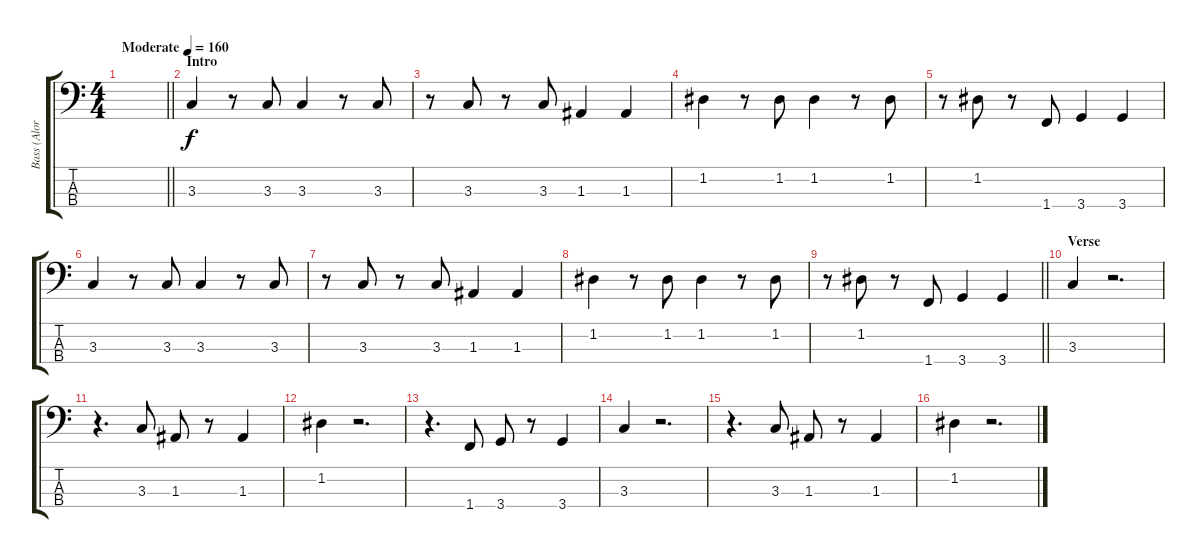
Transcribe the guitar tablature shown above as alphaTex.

\track ("Bass (Alora)" "Bass (Alor") {instrument electricbassfinger}
\staff {score tabs}
\tuning (G2 D2 A1 E1) {hide}
\ts (4 4)
\tempo (160 "Moderate")
\clef f4
\barLineRight lightlight
\ks c
|
\section ("" "Intro")
3.3.4 r.8 3.3.8 3.3.4 r.8 3.3.8 |
r.8 3.3.8 r.8 3.3.8 1.3.4 1.3.4 |
1.2.4 r.8 1.2.8 1.2.4 r.8 1.2.8 |
r.8 1.2.8 r.8 1.4.8 3.4.4 3.4.4 |
3.3.4 r.8 3.3.8 3.3.4 r.8 3.3.8 |
r.8 3.3.8 r.8 3.3.8 1.3.4 1.3.4 |
1.2.4 r.8 1.2.8 1.2.4 r.8 1.2.8 |
\barLineRight lightlight
r.8 1.2.8 r.8 1.4.8 3.4.4 3.4.4 |
\section ("" "Verse")
3.3.4 r.2{d} |
r.4{d} 3.3.8 1.3.8 r.8 1.3.4 |
1.2.4 r.2{d} |
r.4{d} 1.4.8 3.4.8 r.8 3.4.4 |
3.3.4 r.2{d} |
r.4{d} 3.3.8 1.3.8 r.8 1.3.4 |
1.2.4 r.2{d}
